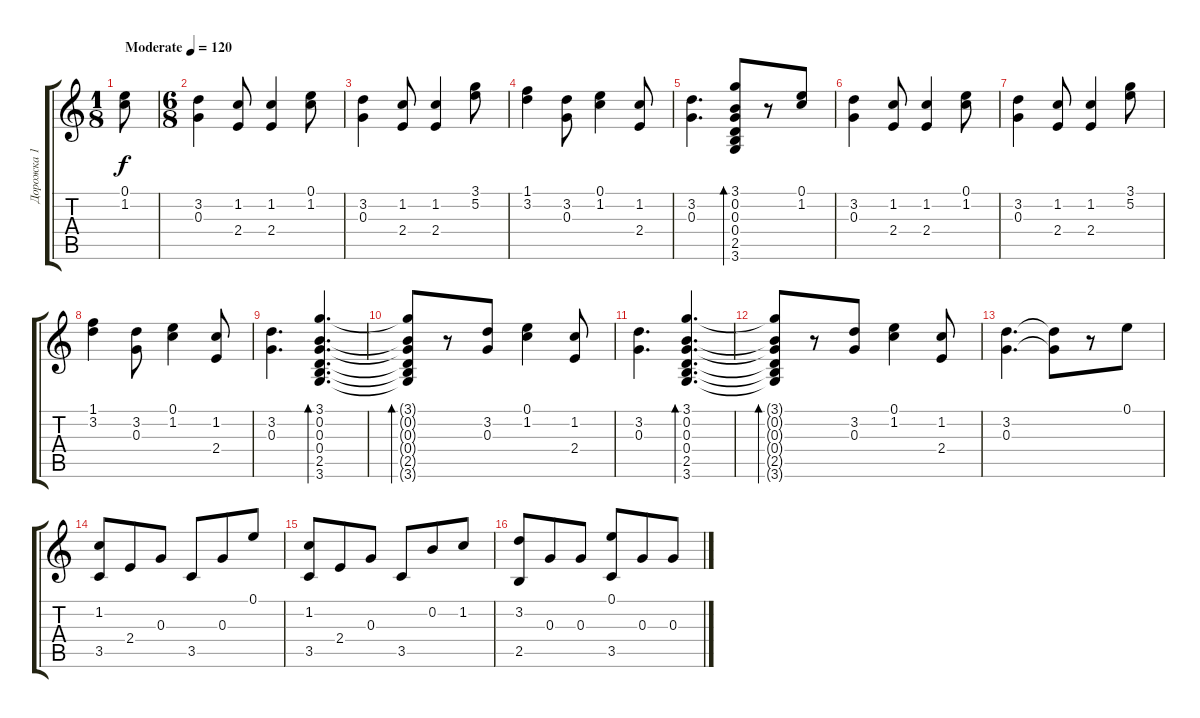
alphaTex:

\track ("Дорожка 1" "Дорожка 1") {instrument acousticguitarnylon}
\staff {score tabs}
\tuning (E4 B3 G3 D3 A2 E2) {hide}
\ts (1 8)
\tempo (120 "Moderate")
\clef g2
\ks c
(0.1 1.2).8{dy f instrument acousticguitarnylon} |
\ts (6 8)
(3.2 0.3).4 (1.2 2.4).8 (1.2 2.4).4 (0.1 1.2).8 |
(3.2 0.3).4 (1.2 2.4).8 (1.2 2.4).4 (3.1 5.2).8 |
(1.1 3.2).4 (3.2 0.3).8 (0.1 1.2).4 (1.2 2.4).8 |
(3.2 0.3).4{d} (3.1 0.2 0.3 0.4 2.5 3.6).8{bd 60} r.8 (0.1 1.2).8 |
(3.2 0.3).4 (1.2 2.4).8 (1.2 2.4).4 (0.1 1.2).8 |
(3.2 0.3).4 (1.2 2.4).8 (1.2 2.4).4 (3.1 5.2).8 |
(1.1 3.2).4 (3.2 0.3).8 (0.1 1.2).4 (1.2 2.4).8 |
(3.2 0.3).4{d} (3.1 0.2 0.3 0.4 2.5 3.6).4{d bd 60} |
(3.1{t} 0.2{t} 0.3{t} 0.4{t} 2.5{t} 3.6{t}).8{bd 60} r.8 (3.2 0.3).8 (0.1 1.2).4 (1.2 2.4).8 |
(3.2 0.3).4{d} (3.1 0.2 0.3 0.4 2.5 3.6).4{d bd 60} |
(3.1{t} 0.2{t} 0.3{t} 0.4{t} 2.5{t} 3.6{t}).8{bd 60} r.8 (3.2 0.3).8 (0.1 1.2).4 (1.2 2.4).8 |
(3.2 0.3).4{d} (3.2{t} 0.3{t}).8 r.8 0.1.8 |
(1.2 3.5).8 2.4.8 0.3.8 3.5.8 0.3.8 0.1.8 |
(1.2 3.5).8 2.4.8 0.3.8 3.5.8 0.2.8 1.2.8 |
(3.2 2.5).8 0.3.8 0.3.8 (0.1 3.5).8 0.3.8 0.3.8
